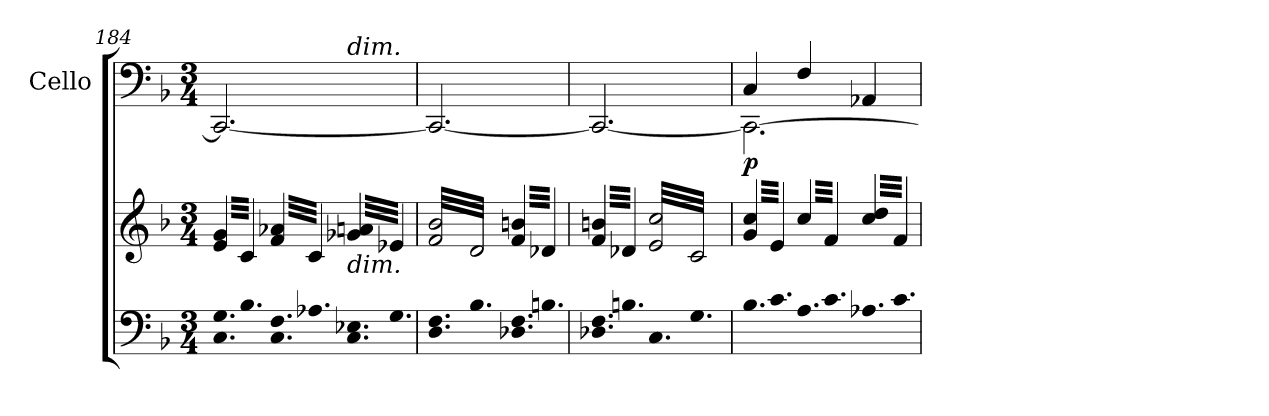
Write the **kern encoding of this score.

**kern	**kern	**kern	**dynam
*part2	*part2	*part1	*part1
*staff3	*staff2	*staff1	*staff1
*	*	*I"Cello	*
*clefF4	*clefG2	*clefF4	*
*k[b-]	*k[b-]	*k[b-]	*
*F:	*F:	*F:	*
*M3/4	*M3/4	*M3/4	*
*Xtuplet	*	*	*
=184	=184	=184	=184
!LO:N:vis=4.	!	!	!
*	*Xtuplet	*	*
!	!LO:N:vis=16.	!	!
*	*	*^	*
*	*tremolo	*	*	*
12.C\ 12.G\	32e/ 32g/LLL	2.CC/_	2ryy	.
.	32c/	.	.	.
.	32e/ 32g/	.	.	.
.	32c/	.	.	.
!LO:N:vis=4.	!LO:N:vis=8.	!	!	!
12.B-\	32e/ 32g/	.	.	.
.	32c/	.	.	.
.	32e/ 32g/	.	.	.
.	32c/JJJ	.	.	.
!LO:N:vis=4.	!LO:N:vis=16.	!	!	!
12.C\ 12.F\	32f/ 32a-X/LLL	.	.	.
.	32c/	.	.	.
.	32f/ 32a-X/	.	.	.
.	32c/	.	.	.
!LO:N:vis=4.	!LO:N:vis=8.	!	!	!
12.A-X\	32f/ 32a-X/	.	.	.
.	32c/	.	.	.
.	32f/ 32a-X/	.	.	.
.	32c/JJJ	.	.	.
!	!	!	!LO:TX:a:i:t=dim.	!
!	!LO:TX:b:i:t=dim.	!	!	!
!LO:N:vis=4.	!LO:N:vis=16.	!	!	!
12.C\ 12.E-X\	32g-X/ 32an/LLL	.	4ryy	.
.	32e-X/	.	.	.
.	32g-X/ 32an/	.	.	.
.	32e-X/	.	.	.
!LO:N:vis=4.	!LO:N:vis=8.	!	!	!
12.G\	32g-X/ 32an/	.	.	.
.	32e-X/	.	.	.
.	32g-X/ 32an/	.	.	.
.	32e-X/JJJ	.	.	.
!!LO:PB:g=z
=185	=185	=185	=185	=185
!LO:N:vis=2.	!LO:N:vis=8.	!	!	!
*	*	*v	*v	*
6.D\ 6.F\	32f/ 32b-/LLL	2.CC/_	.
.	32d/	.	.
.	32f/ 32b-/	.	.
.	32d/	.	.
.	32f/ 32b-/	.	.
.	32d/	.	.
.	32f/ 32b-/	.	.
.	32d/	.	.
!LO:N:vis=2.	!LO:N:vis=4.	!	!
6.B-\	32f/ 32b-/	.	.
.	32d/	.	.
.	32f/ 32b-/	.	.
.	32d/	.	.
.	32f/ 32b-/	.	.
.	32d/	.	.
.	32f/ 32b-/	.	.
.	32d/JJJ	.	.
!LO:N:vis=4.	!LO:N:vis=16.	!	!
12.D-X\ 12.F\	32f/ 32bn/LLL	.	.
.	32d-X/	.	.
.	32f/ 32bn/	.	.
.	32d-X/	.	.
!LO:N:vis=4.	!LO:N:vis=8.	!	!
12.Bn\	32f/ 32bn/	.	.
.	32d-X/	.	.
.	32f/ 32bn/	.	.
.	32d-X/JJJ	.	.
=186	=186	=186	=186
!LO:N:vis=4.	!LO:N:vis=16.	!	!
12.D-X\ 12.F\	32f/ 32bn/LLL	2.CC/_	.
.	32d-X/	.	.
.	32f/ 32bn/	.	.
.	32d-X/	.	.
!LO:N:vis=4.	!LO:N:vis=8.	!	!
12.Bn\	32f/ 32bn/	.	.
.	32d-X/	.	.
.	32f/ 32bn/	.	.
.	32d-X/JJJ	.	.
!LO:N:vis=2.	!LO:N:vis=8.	!	!
6.C/	32e/ 32cc/LLL	.	.
.	32c/	.	.
.	32e/ 32cc/	.	.
.	32c/	.	.
.	32e/ 32cc/	.	.
.	32c/	.	.
.	32e/ 32cc/	.	.
.	32c/	.	.
!LO:N:vis=2.	!LO:N:vis=4.	!	!
6.G/	32e/ 32cc/	.	.
.	32c/	.	.
.	32e/ 32cc/	.	.
.	32c/	.	.
.	32e/ 32cc/	.	.
.	32c/	.	.
.	32e/ 32cc/	.	.
.	32c/JJJ	.	.
=187	=187	=187	=187
!	!	!LO:TX:a:i:t=espress.	!
!LO:N:vis=4.	!LO:N:vis=16.	!	!LO:DY:b
*	*	*^	*
12.B-\	32g/ 32cc/LLL	2.CC\_	4C/	p
.	32e/	.	.	.
.	32g/ 32cc/	.	.	.
.	32e/	.	.	.
!LO:N:vis=4.	!LO:N:vis=8.	!	!	!
12.c\	32g/ 32cc/	.	.	.
.	32e/	.	.	.
.	32g/ 32cc/	.	.	.
.	32e/JJJ	.	.	.
!LO:N:vis=4.	!LO:N:vis=8.	!	!	!
12.A\	32cc/LLL	.	4F/	.
.	32f/	.	.	.
.	32cc/	.	.	.
.	32f/	.	.	.
!LO:N:vis=4.	!LO:N:vis=8.	!	!	!
12.c\	32cc/	.	.	.
.	32f/	.	.	.
.	32cc/	.	.	.
.	32f/JJJ	.	.	.
!LO:N:vis=4.	!LO:N:vis=16.	!	!	!
12.A-X\	32cc/ 32dd/LLL	.	4AA-X/	.
.	32f/	.	.	.
.	32cc/ 32dd/	.	.	.
.	32f/	.	.	.
!LO:N:vis=4.	!LO:N:vis=8.	!	!	!
12.c\	32cc/ 32dd/	.	.	.
.	32f/	.	.	.
.	32cc/ 32dd/	.	.	.
.	32f/JJJ	.	.	.
*	*Xtremolo	*	*	*
.	.	.	.	.
.	.	.	.	.
.	.	.	.	.
.	.	.	.	.
*	*	*v	*v	*
=	=	=	=
*-	*-	*-	*-
